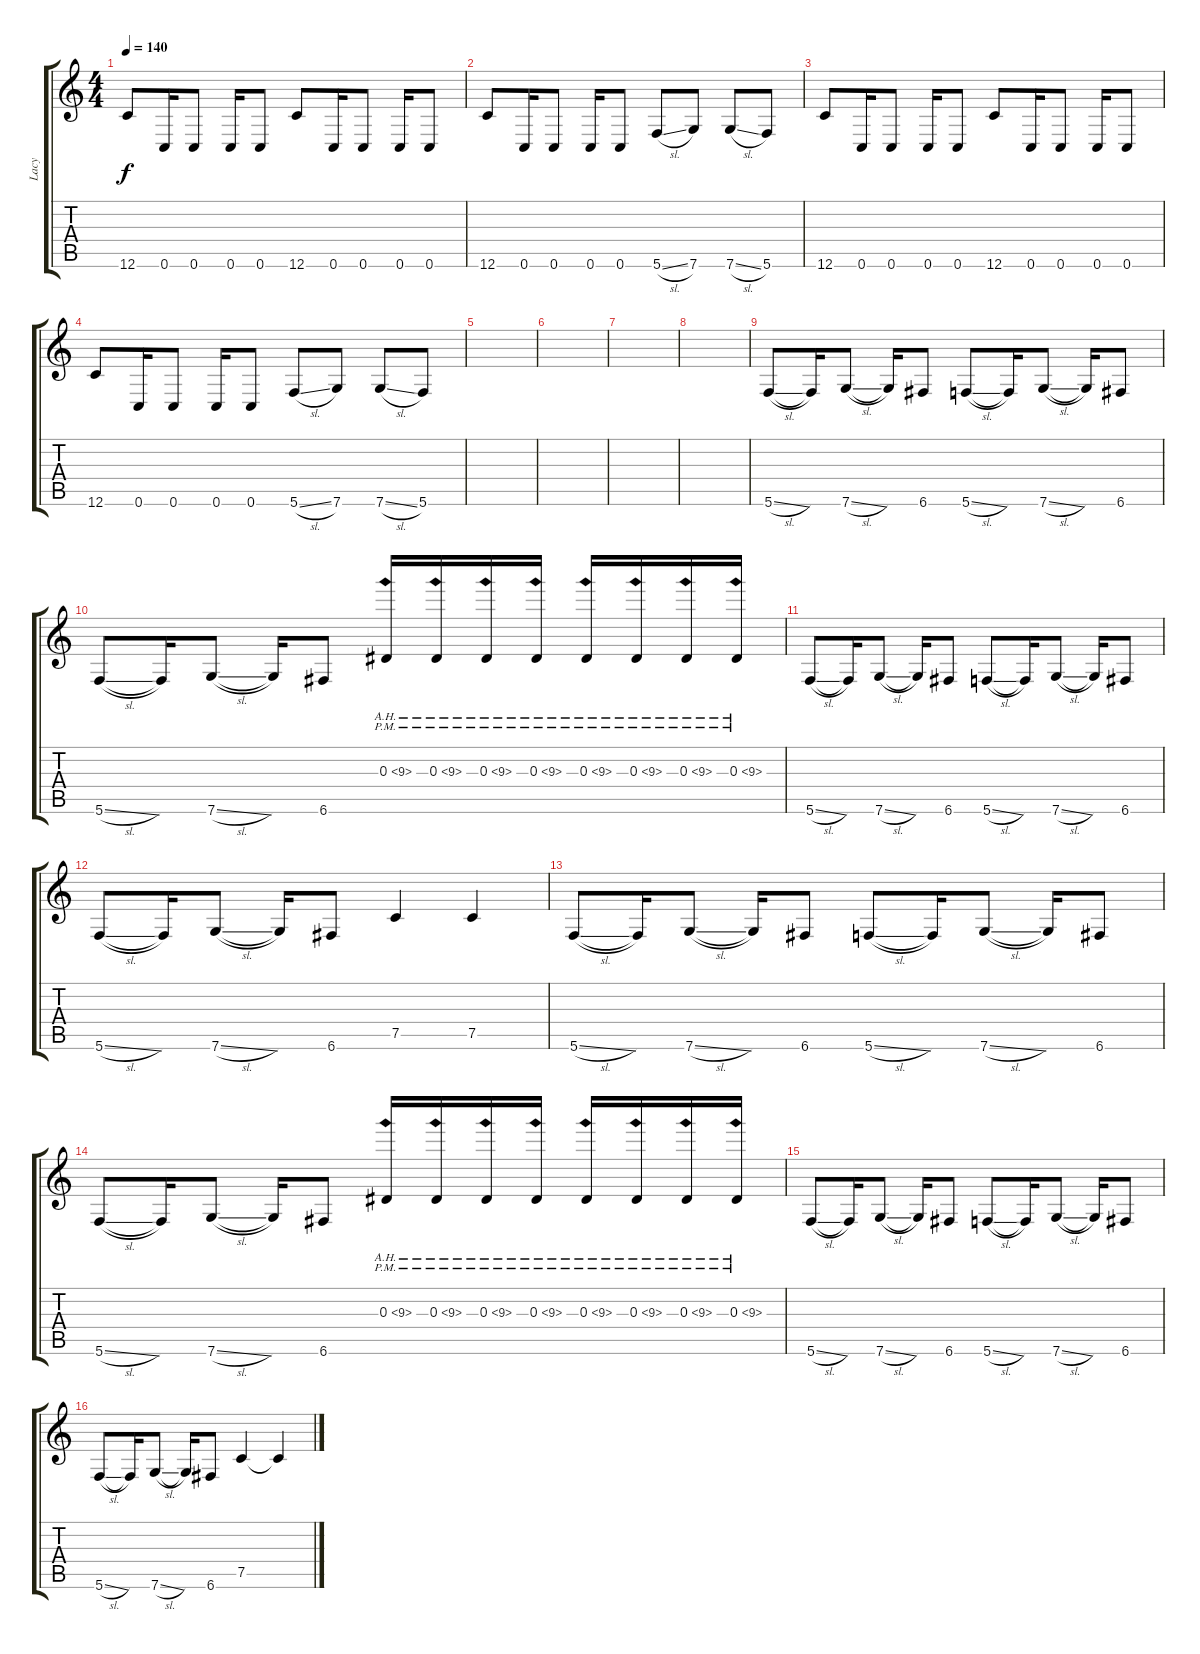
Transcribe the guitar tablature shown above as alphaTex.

\track ("Lacy" "Lacy") {instrument distortionguitar}
\staff {score tabs}
\tuning (C4 G3 Eb3 Bb2 F2 C2) {hide}
\ts (4 4)
\tempo 140
\clef g2
\ks c
12.6.8{dy f} 0.6.16 0.6.8 0.6.16 0.6.8 12.6.8 0.6.16 0.6.8 0.6.16 0.6.8 |
12.6.8 0.6.16 0.6.8 0.6.16 0.6.8 5.6{sl}.8 7.6.8 7.6{sl}.8 5.6.8 |
12.6.8 0.6.16 0.6.8 0.6.16 0.6.8 12.6.8 0.6.16 0.6.8 0.6.16 0.6.8 |
12.6.8 0.6.16 0.6.8 0.6.16 0.6.8 5.6{sl}.8 7.6.8 7.6{sl}.8 5.6.8 |
|
|
|
|
5.6{sl}.8 5.6{t}.16 7.6{sl}.8 7.6{t}.16 6.6.8 5.6{sl}.8 5.6{t}.16 7.6{sl}.8 7.6{t}.16 6.6.8 |
5.6{sl}.8 5.6{t}.16 7.6{sl}.8 7.6{t}.16 6.6.8 0.3{ah 9 pm}.16 0.3{ah 9 pm}.16 0.3{ah 9 pm}.16 0.3{ah 9 pm}.16 0.3{ah 9 pm}.16 0.3{ah 9 pm}.16 0.3{ah 9 pm}.16 0.3{ah 9 pm}.16 |
5.6{sl}.8 5.6{t}.16 7.6{sl}.8 7.6{t}.16 6.6.8 5.6{sl}.8 5.6{t}.16 7.6{sl}.8 7.6{t}.16 6.6.8 |
5.6{sl}.8 5.6{t}.16 7.6{sl}.8 7.6{t}.16 6.6.8 7.5.4 7.5.4 |
5.6{sl}.8 5.6{t}.16 7.6{sl}.8 7.6{t}.16 6.6.8 5.6{sl}.8 5.6{t}.16 7.6{sl}.8 7.6{t}.16 6.6.8 |
5.6{sl}.8 5.6{t}.16 7.6{sl}.8 7.6{t}.16 6.6.8 0.3{ah 9 pm}.16 0.3{ah 9 pm}.16 0.3{ah 9 pm}.16 0.3{ah 9 pm}.16 0.3{ah 9 pm}.16 0.3{ah 9 pm}.16 0.3{ah 9 pm}.16 0.3{ah 9 pm}.16 |
5.6{sl}.8 5.6{t}.16 7.6{sl}.8 7.6{t}.16 6.6.8 5.6{sl}.8 5.6{t}.16 7.6{sl}.8 7.6{t}.16 6.6.8 |
5.6{sl}.8 5.6{t}.16 7.6{sl}.8 7.6{t}.16 6.6.8 7.5.4 7.5{t}.4
